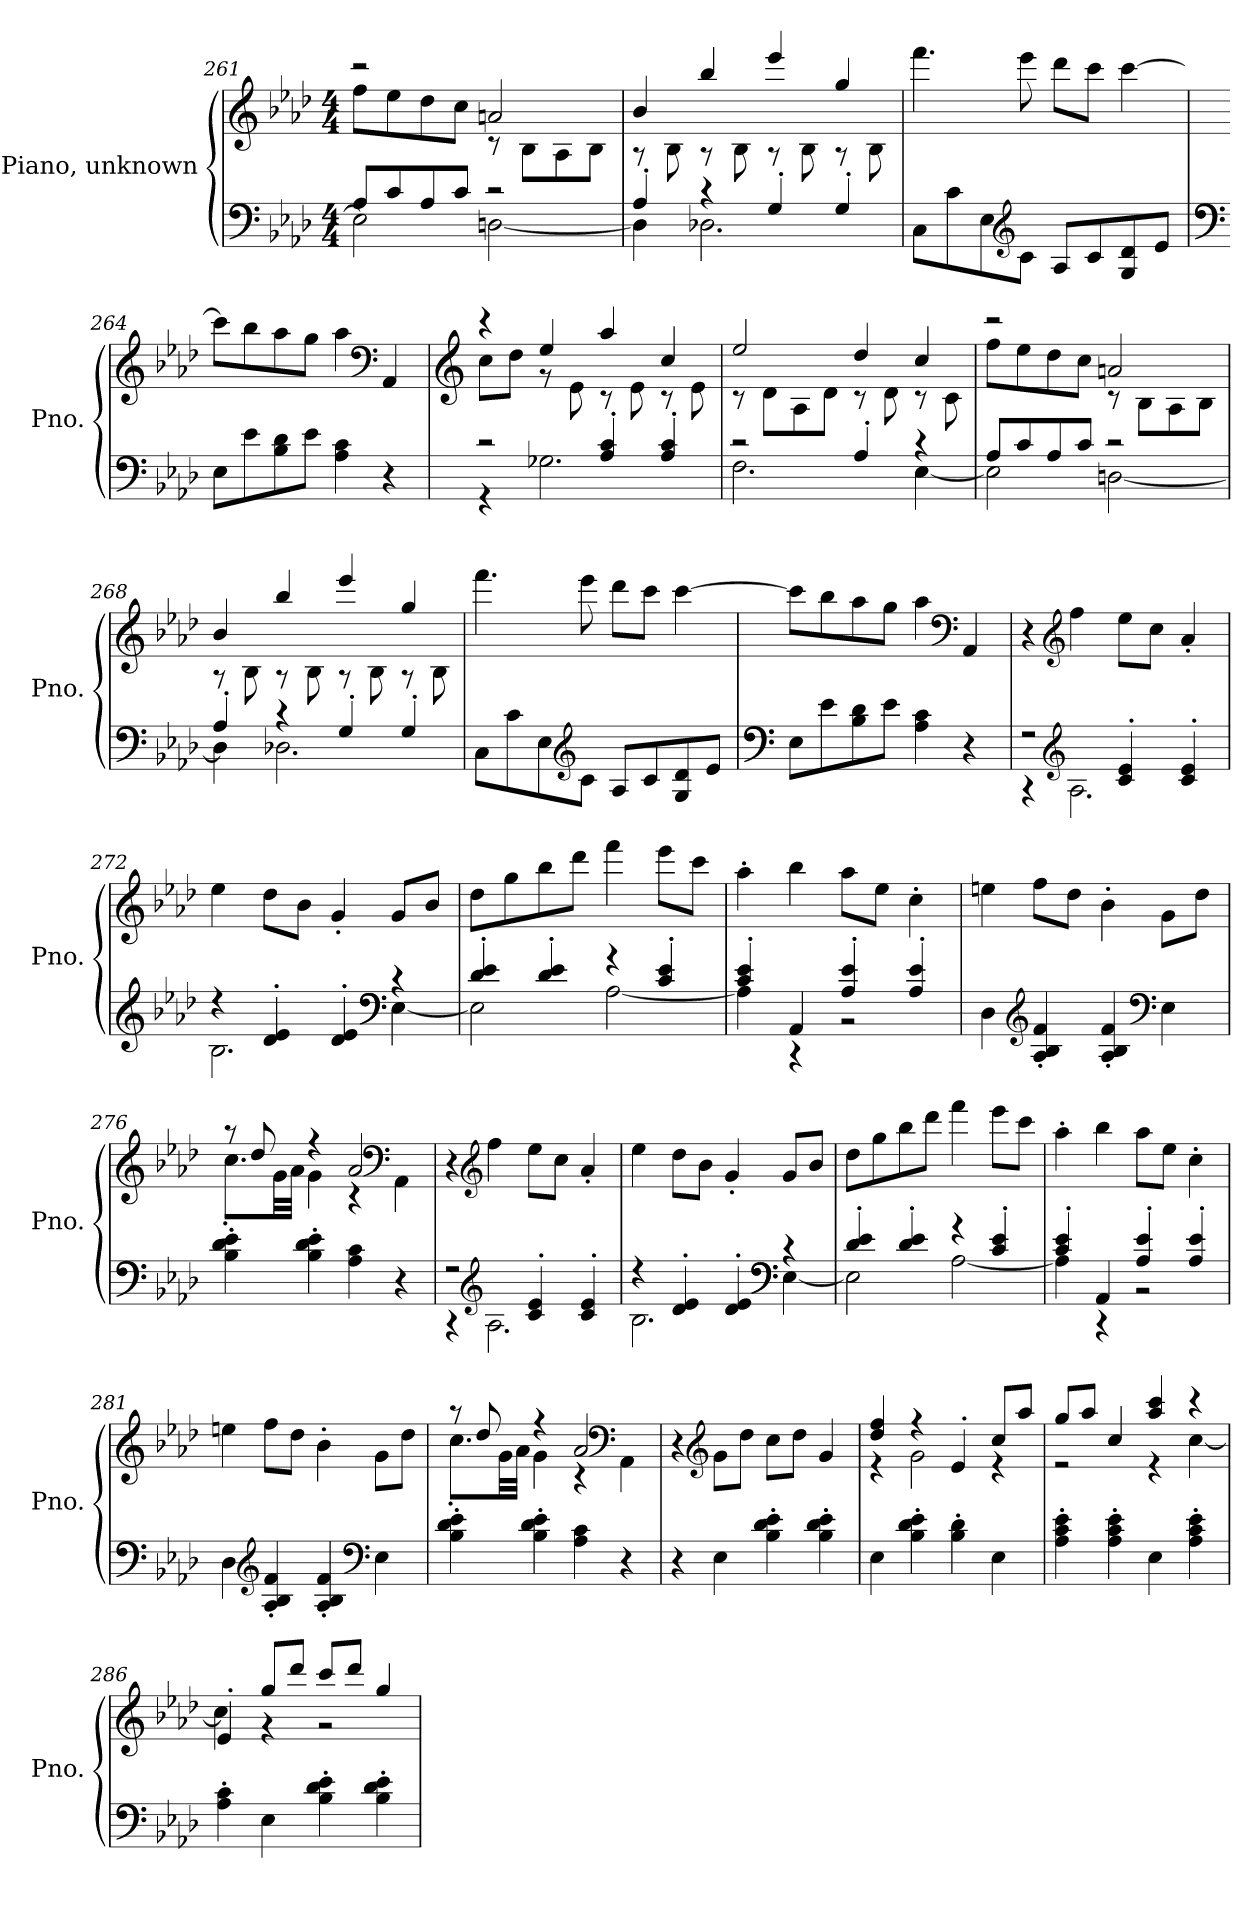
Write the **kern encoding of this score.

**kern	**kern
*part1	*part1
*staff2	*staff1
*I"Piano, unknown	*
*I'Pno.	*
!!LO:LB:g=z
*clefF4	*clefG2
*k[b-e-a-d-]	*k[b-e-a-d-]
*M4/4	*M4/4
=261	=261
*^	*^
8A-/L	2E-\]	2r	8ff\L
8c/	.	.	8ee-\
8A-/	.	.	8dd-\
8c/J	.	.	8cc\J
2r	[2Dn\	2an/	8r
.	.	.	8B-\L
.	.	.	8A-\
.	.	.	8B-\J
=262	=262	=262	=262
4A-'/	4D\]	4b-/	8r
.	.	.	8B-\
4r	2.D-X\	4bb-/	8r
.	.	.	8B-\
4G'/	.	4eee-/	8r
.	.	.	8B-\
4G'/	.	4gg/	8r
.	.	.	8B-\
*v	*v	*	*
*	*v	*v
=263	=263
8C\L	4.fff\
8c\	.
8E-\	.
*clefG2	*
8c\J	8eee-\
8A-/L	8ddd-\L
8c/	8ccc\J
8G/ 8d-/	[4ccc\
8e-/J	.
=264	=264
*clefF4	*
8E-\L	8ccc\L]
8e-\	8bb-\
8B-\ 8d-\	8aa-\
8e-\J	8gg\J
4A-\ 4c\	4aa-\
*	*clefF4
4r	4AA-/
!!LO:LB:g=z
=265	=265
*	*clefG2
*^	*^
2r	4r	4r	8cc\L
.	.	.	8dd-\J
.	2.G-X\	4ee-/	8r
.	.	.	8e-\
4A-/' 4c/'	.	4aa-/	8r
.	.	.	8e-\
4A-/' 4c/'	.	4cc/	8r
.	.	.	8e-\
=266	=266	=266	=266
2r	2.F\	2ee-/	8r
.	.	.	8d-\L
.	.	.	8A-\
.	.	.	8d-\J
4A-'/	.	4dd-/	8r
.	.	.	8d-\
4r	[4E-\	4cc/	8r
.	.	.	8c\
=267	=267	=267	=267
8A-/L	2E-\]	2r	8ff\L
8c/	.	.	8ee-\
8A-/	.	.	8dd-\
8c/J	.	.	8cc\J
2r	[2Dn\	2an/	8r
.	.	.	8B-\L
.	.	.	8A-\
.	.	.	8B-\J
=268	=268	=268	=268
4A-'/	4D\]	4b-/	8r
.	.	.	8B-\
4r	2.D-X\	4bb-/	8r
.	.	.	8B-\
4G'/	.	4eee-/	8r
.	.	.	8B-\
4G'/	.	4gg/	8r
.	.	.	8B-\
*v	*v	*	*
*	*v	*v
!!LO:LB:g=z
=269	=269
8C\L	4.fff\
8c\	.
8E-\	.
*clefG2	*
8c\J	8eee-\
8A-/L	8ddd-\L
8c/	8ccc\J
8G/ 8d-/	[4ccc\
8e-/J	.
=270	=270
*clefF4	*
8E-\L	8ccc\L]
8e-\	8bb-\
8B-\ 8d-\	8aa-\
8e-\J	8gg\J
4A-\ 4c\	4aa-\
*	*clefF4
4r	4AA-/
=271	=271
*^	*
2r	4r	4r
*clefG2	*	*clefG2
.	2.A-\	4ff\
4c/' 4e-/'	.	8ee-\L
.	.	8cc\J
4c/' 4e-/'	.	4a-'/
=272	=272	=272
4r	2.B-\	4ee-\
4d-/' 4e-/'	.	8dd-\L
.	.	8b-\J
4d-/' 4e-/'	.	4g'/
*clefF4	*	*
4r	[4E-\	8g/L
.	.	8b-/J
!!LO:PB:g=z
=273	=273	=273
4d-/' 4e-/'	2E-\]	8dd-\L
.	.	8gg\
4d-/' 4e-/'	.	8bb-\
.	.	8ddd-\J
4r	[2A-\	4fff\
4c/' 4e-/'	.	8eee-\L
.	.	8ccc\J
=274	=274	=274
4c/' 4e-/'	4A-\]	4aa-'\
4AA-/	4r	4bb-\
4A-/' 4e-/'	2r	8aa-\L
.	.	8ee-\J
4A-/' 4e-/'	.	4cc'\
*v	*v	*
=275	=275
4D-\	4een\
*clefG2	*
4A-/' 4B-/' 4f/'	8ff\L
.	8dd-\J
4A-/' 4B-/' 4f/'	4b-'\
*clefF4	*
4E-\	8g\L
.	8dd-\J
=276	=276
*	*^
4B-\' 4d-\' 4e-\'	8r	8.cc'\L
.	8dd-/	.
.	.	32g\LL
.	.	32a-\JJJ
4B-\' 4d-\' 4e-\'	4r	4g\
4A-\ 4c\	2a-/	4r
*	*clefF4	*
4r	.	4AA-\
*	*v	*v
!!LO:LB:g=z
=277	=277
*^	*
2r	4r	4r
*clefG2	*	*clefG2
.	2.A-\	4ff\
4c/' 4e-/'	.	8ee-\L
.	.	8cc\J
4c/' 4e-/'	.	4a-'/
=278	=278	=278
4r	2.B-\	4ee-\
4d-/' 4e-/'	.	8dd-\L
.	.	8b-\J
4d-/' 4e-/'	.	4g'/
*clefF4	*	*
4r	[4E-\	8g/L
.	.	8b-/J
=279	=279	=279
4d-/' 4e-/'	2E-\]	8dd-\L
.	.	8gg\
4d-/' 4e-/'	.	8bb-\
.	.	8ddd-\J
4r	[2A-\	4fff\
4c/' 4e-/'	.	8eee-\L
.	.	8ccc\J
=280	=280	=280
4c/' 4e-/'	4A-\]	4aa-'\
4AA-/	4r	4bb-\
4A-/' 4e-/'	2r	8aa-\L
.	.	8ee-\J
4A-/' 4e-/'	.	4cc'\
*v	*v	*
!!LO:LB:g=z
=281	=281
4D-\	4een\
*clefG2	*
4A-/' 4B-/' 4f/'	8ff\L
.	8dd-\J
4A-/' 4B-/' 4f/'	4b-'\
*clefF4	*
4E-\	8g\L
.	8dd-\J
=282	=282
*	*^
4B-\' 4d-\' 4e-\'	8r	8.cc'\L
.	8dd-/	.
.	.	32g\LL
.	.	32a-\JJJ
4B-\' 4d-\' 4e-\'	4r	4g\
4A-\ 4c\	2a-/	4r
*	*clefF4	*
4r	.	4AA-\
*	*v	*v
=283	=283
4r	4r
*	*clefG2
4E-\	8g\L
.	8dd-\J
4B-\' 4d-\' 4e-\'	8cc\L
.	8dd-\J
4B-\' 4d-\' 4e-\'	4g/
=284	=284
*	*^
4E-\	4dd-/ 4ff/	4r
4B-\' 4d-\' 4e-\'	4r	2g\
4B-\' 4d-\'	4e-'/	.
4E-\	8cc/L	4r
.	8aa-/J	.
!!LO:LB:g=z	!!
=285	=285	=285
4A-\' 4c\' 4e-\'	8gg/L	2r
.	8aa-/J	.
4A-\' 4c\' 4e-\'	4cc/	.
4E-\	4aa-/ 4ccc/	4r
4A-\' 4c\' 4e-\'	4r	[4cc\
=286	=286	=286
4A-\' 4c\'	4e-'/	4cc\]
4E-\	8gg/L	4r
.	8ddd-/J	.
4B-\' 4d-\' 4e-\'	8ccc/L	2r
.	8ddd-/J	.
4B-\' 4d-\' 4e-\'	4gg/	.
*	*v	*v
=	=
*-	*-
